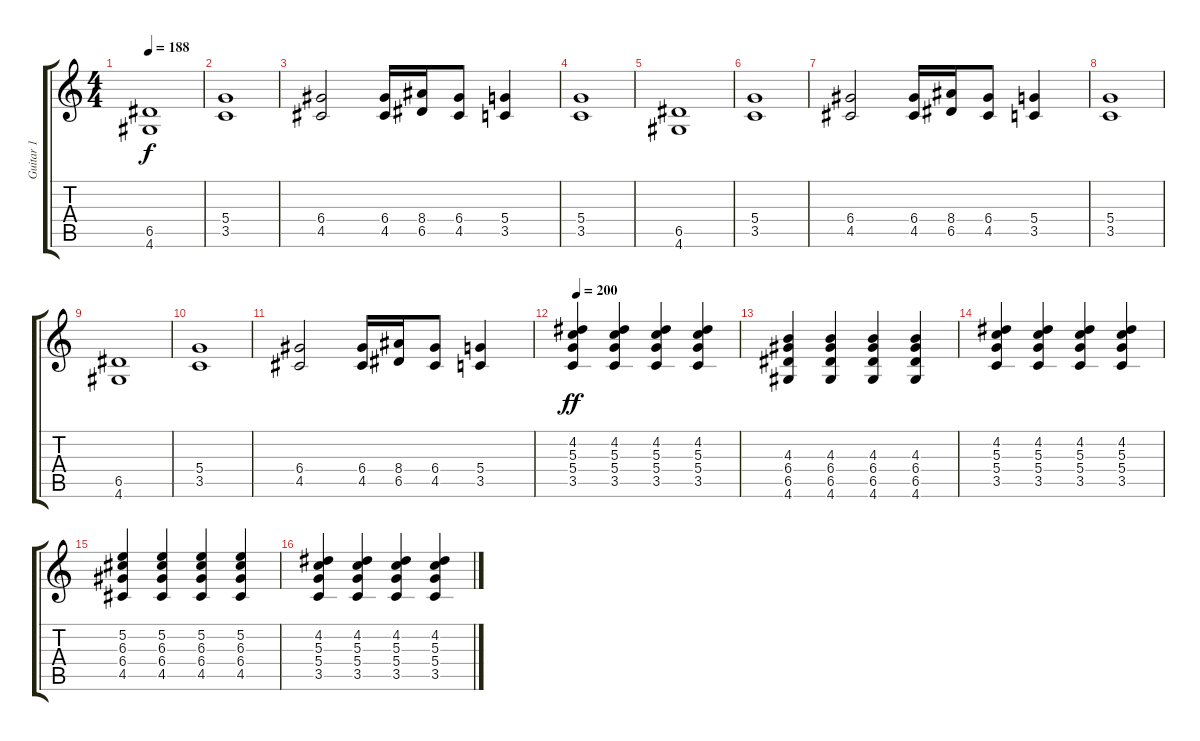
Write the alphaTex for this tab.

\track ("Guitar 1" "Guitar 1") {instrument distortionguitar}
\staff {score tabs}
\tuning (E4 B3 G3 D3 A2 E2) {hide}
\ts (4 4)
\tempo 188
\clef g2
\ks c
(6.5 4.6).1{dy f} |
(5.4 3.5).1 |
(6.4 4.5).2 (6.4 4.5).16 (8.4 6.5).16 (6.4 4.5).8 (5.4 3.5).4 |
(5.4 3.5).1 |
(6.5 4.6).1 |
(5.4 3.5).1 |
(6.4 4.5).2 (6.4 4.5).16 (8.4 6.5).16 (6.4 4.5).8 (5.4 3.5).4 |
(5.4 3.5).1 |
(6.5 4.6).1 |
(5.4 3.5).1 |
(6.4 4.5).2 (6.4 4.5).16 (8.4 6.5).16 (6.4 4.5).8 (5.4 3.5).4 |
\tempo 200
(4.2 5.3 5.4 3.5).4{dy ff} (4.2 5.3 5.4 3.5).4 (4.2 5.3 5.4 3.5).4 (4.2 5.3 5.4 3.5).4 |
(4.3 6.4 6.5 4.6).4 (4.3 6.4 6.5 4.6).4 (4.3 6.4 6.5 4.6).4 (4.3 6.4 6.5 4.6).4 |
(4.2 5.3 5.4 3.5).4 (4.2 5.3 5.4 3.5).4 (4.2 5.3 5.4 3.5).4 (4.2 5.3 5.4 3.5).4 |
(5.2 6.3 6.4 4.5).4 (5.2 6.3 6.4 4.5).4 (5.2 6.3 6.4 4.5).4 (5.2 6.3 6.4 4.5).4 |
(4.2 5.3 5.4 3.5).4 (4.2 5.3 5.4 3.5).4 (4.2 5.3 5.4 3.5).4 (4.2 5.3 5.4 3.5).4
